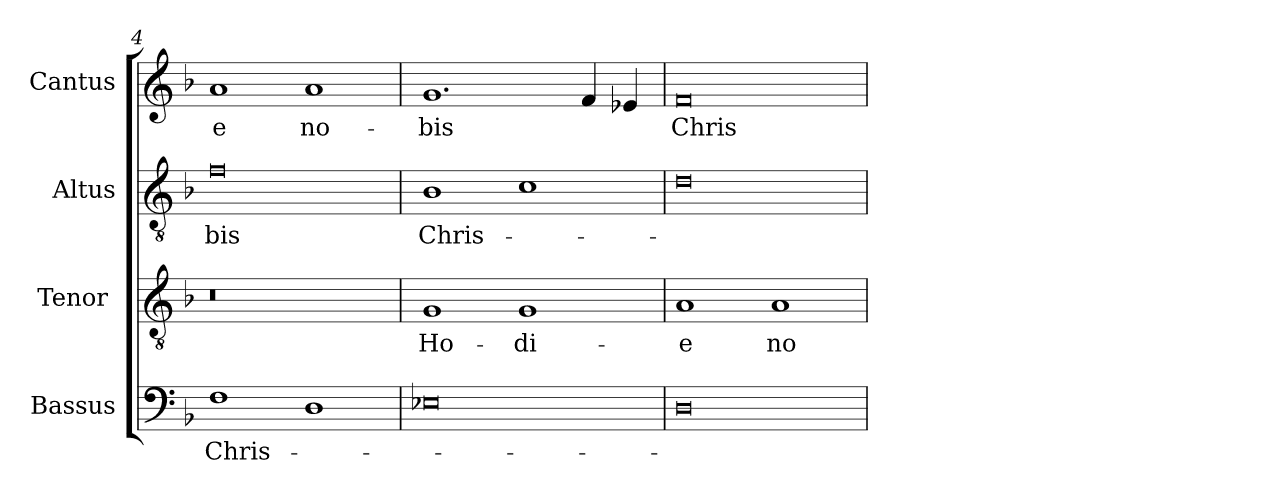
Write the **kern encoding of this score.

**kern	**text	**kern	**text	**kern	**text	**kern	**text
*part4	*part4	*part3	*part3	*part2	*part2	*part1	*part1
*staff4	*staff4	*staff3	*staff3	*staff2	*staff2	*staff1	*staff1
*I"Bassus	*	*I"Tenor 	*	*I"Altus	*	*I"Cantus	*
*clefF4	*	*clefGv2	*	*clefGv2	*	*clefG2	*
*k[b-]	*	*k[b-]	*	*k[b-]	*	*k[b-]	*
*F:	*	*F:	*	*F:	*	*F:	*
=4	=4	=4	=4	=4	=4	=4	=4
!	!LO:LY:i	!	!	!	!	!	!
1F\	Chris-	0r	.	0f\	-bis	1a/	-e
!	!	!	!	!	!	!	!LO:LY:i
1D\	.	.	.	.	.	1a/	no-
=5	=5	=5	=5	=5	=5	=5	=5
!	!	!	!	!	!	!	!LO:LY:i
0E-X\	.	1G/	Ho-	1B-\	Chris-	1.g/	-bis
.	.	1G/	-di-	1c\	.	.	.
.	.	.	.	.	.	4f/	.
.	.	.	.	.	.	4e-X/	.
!!LO:LB:g=z
=6	=6	=6	=6	=6	=6	=6	=6
0D\	.	1A/	-e	0d\	.	0f/	Chris-
.	.	1A/	no-	.	.	.	.
=	=	=	=	=	=	=	=
*-	*-	*-	*-	*-	*-	*-	*-
